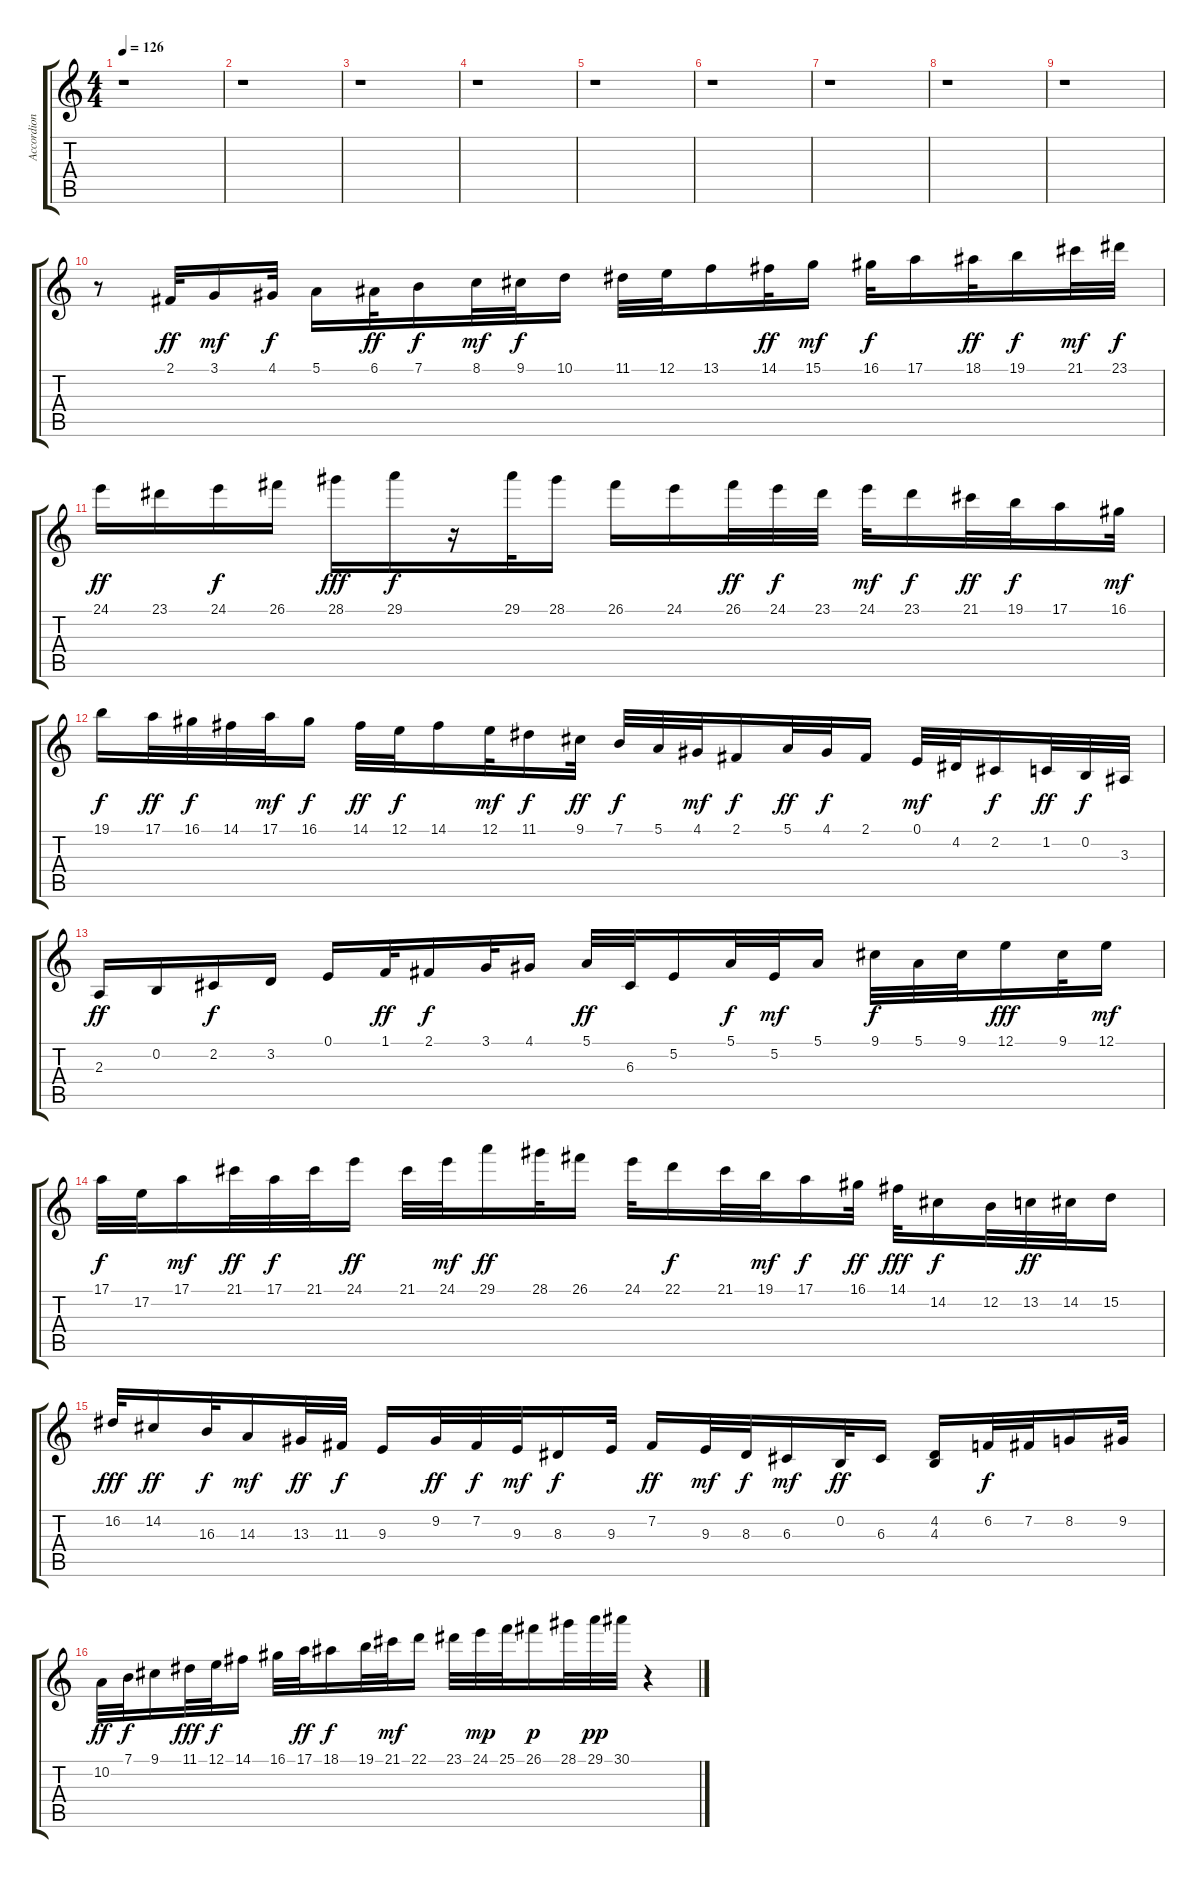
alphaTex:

\track ("Accordion" "Accordion") {instrument accordion}
\staff {score tabs}
\tuning (E4 B3 G3 D3 A2 E2) {hide}
\ts (4 4)
\tempo 126
\clef g2
\ks c
r.1{dy ff} |
r.1 |
r.1 |
r.1 |
r.1 |
r.1 |
r.1 |
r.1 |
r.1 |
r.8 2.1.32 3.1.16{dy mf} 4.1.32{dy f} 5.1.16 6.1.32{dy ff} 7.1.16{dy f} 8.1.32{dy mf} 9.1.32{dy f} 10.1.16 11.1.32 12.1.32 13.1.16 14.1.32{dy ff} 15.1.16{dy mf} 16.1.32{dy f} 17.1.16 18.1.32{dy ff} 19.1.16{dy f} 21.1.32{dy mf} 23.1.32{dy f} |
24.1.16{dy ff} 23.1.16 24.1.16{dy f} 26.1.16 28.1.16{dy fff} 29.1.16{dy f} r.16 29.1.32 28.1.16 26.1.16 24.1.16 26.1.32{dy ff} 24.1.32{dy f} 23.1.32 24.1.32{dy mf} 23.1.16{dy f} 21.1.32{dy ff} 19.1.32{dy f} 17.1.16 16.1.32{dy mf} |
19.1.16{dy f} 17.1.32{dy ff} 16.1.32{dy f} 14.1.32 17.1.32{dy mf} 16.1.16{dy f} 14.1.32{dy ff} 12.1.32{dy f} 14.1.16 12.1.32{dy mf} 11.1.16{dy f} 9.1.32{dy ff} 7.1.32{dy f} 5.1.32 4.1.32{dy mf} 2.1.16{dy f} 5.1.32{dy ff} 4.1.32{dy f} 2.1.16 0.1.32{dy mf} 4.2.32 2.2.16{dy f} 1.2.32{dy ff} 0.2.32{dy f} 3.3.32 |
2.3.16{dy ff} 0.2.16 2.2.16{dy f} 3.2.16 0.1.16 1.1.32{dy ff} 2.1.16{dy f} 3.1.32 4.1.16 5.1.32{dy ff} 6.3.32 5.2.16 5.1.32{dy f} 5.2.32{dy mf} 5.1.16 9.1.32{dy f} 5.1.32 9.1.32 12.1.16{dy fff} 9.1.32 12.1.16{dy mf} |
17.1.32{dy f} 17.2.32 17.1.16{dy mf} 21.1.32{dy ff} 17.1.32{dy f} 21.1.32 24.1.16{dy ff} 21.1.32 24.1.32{dy mf} 29.1.16{dy ff} 28.1.32 26.1.16 24.1.32 22.1.16{dy f} 21.1.32 19.1.32{dy mf} 17.1.16{dy f} 16.1.32{dy ff} 14.1.32{dy fff} 14.2.16{dy f} 12.2.32 13.2.32{dy ff} 14.2.32 15.2.16 |
16.2.32{dy fff} 14.2.16{dy ff} 16.3.32{dy f} 14.3.16{dy mf} 13.3.32{dy ff} 11.3.32{dy f} 9.3.16 9.2.32{dy ff} 7.2.32{dy f} 9.3.32{dy mf} 8.3.16{dy f} 9.3.32 7.2.16{dy ff} 9.3.32{dy mf} 8.3.32{dy f} 6.3.16{dy mf} 0.2.32{dy ff} 6.3.16 (4.2 4.3).16 6.2.32{dy f} 7.2.32 8.2.16 9.2.32 |
10.2.32{dy ff} 7.1.32{dy f} 9.1.16 11.1.32{dy fff} 12.1.32{dy f} 14.1.16 16.1.32 17.1.32{dy ff} 18.1.16{dy f} 19.1.32 21.1.32{dy mf} 22.1.16 23.1.32 24.1.32{dy mp} 25.1.32 26.1.16{dy p} 28.1.32 29.1.32{dy pp} 30.1.32 r.4
